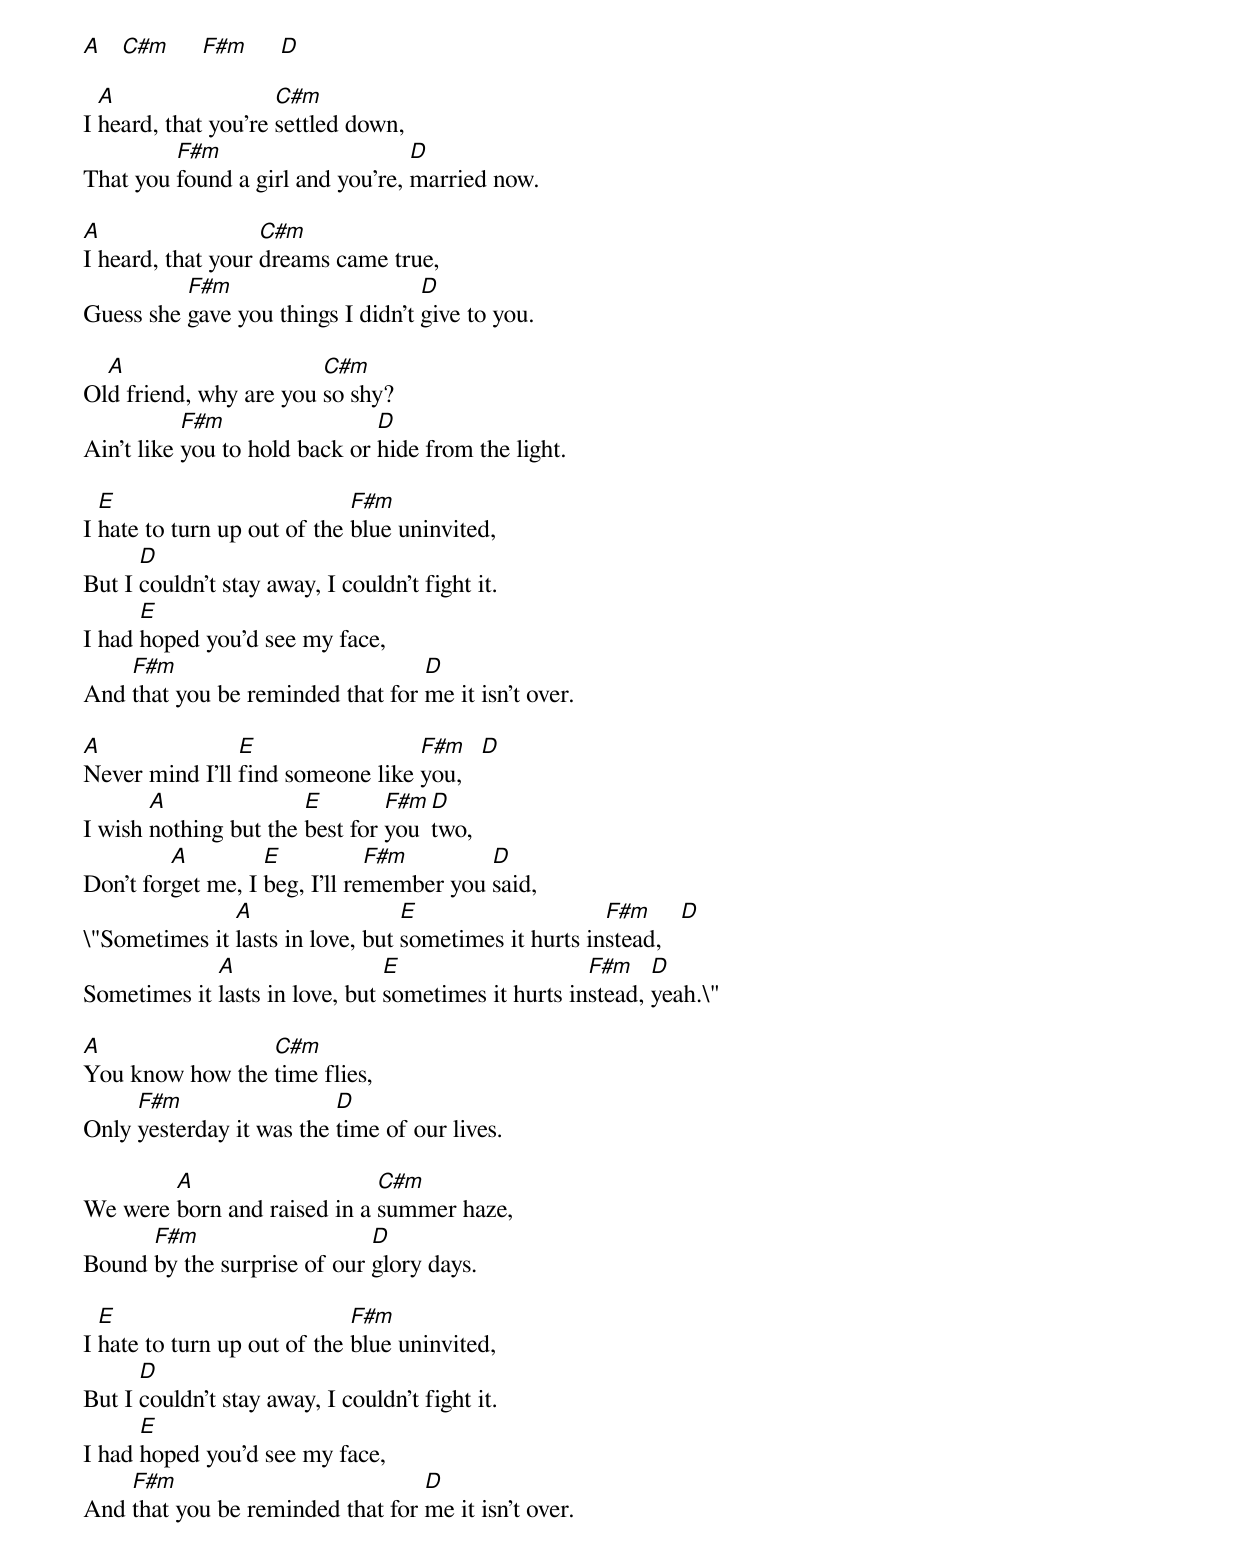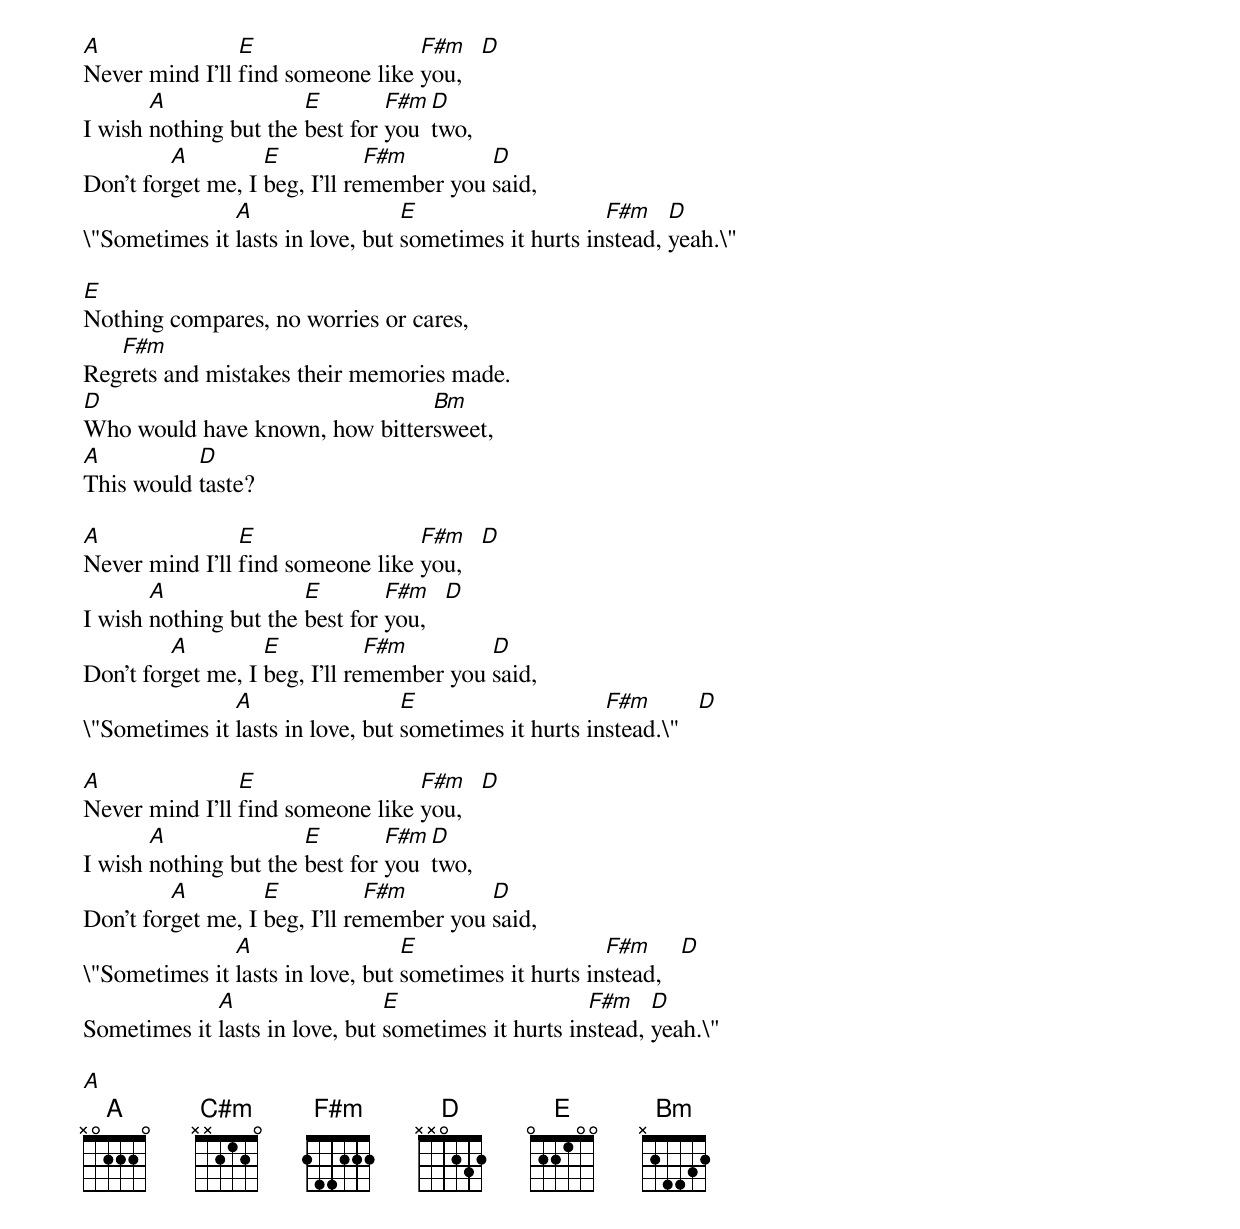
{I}
[A]   [C#m]     [F#m]     [D]

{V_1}
I [A]heard, that you're [C#m]settled down,
That you [F#m]found a girl and you're, [D]married now.

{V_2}
[A]I heard, that your [C#m]dreams came true,
Guess she [F#m]gave you things I didn't [D]give to you.

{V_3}
Ol[A]d friend, why are you [C#m]so shy?
Ain't like [F#m]you to hold back or [D]hide from the light.

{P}
I [E]hate to turn up out of the [F#m]blue uninvited,
But I [D]couldn't stay away, I couldn't fight it.
I had [E]hoped you'd see my face,
And [F#m]that you be reminded that for [D]me it isn't over.

{C}
[A]Never mind I'll [E]find someone like [F#m]you,   [D]
I wish [A]nothing but the [E]best for [F#m]you [D]two,
Don't for[A]get me, I [E]beg, I'll re[F#m]member you [D]said,
\"Sometimes it [A]lasts in love, but [E]sometimes it hurts in[F#m]stead,   [D]
Sometimes it [A]lasts in love, but [E]sometimes it hurts in[F#m]stead, [D]yeah.\"

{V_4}
[A]You know how the [C#m]time flies,
Only [F#m]yesterday it was the [D]time of our lives.

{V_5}
We were [A]born and raised in a [C#m]summer haze,
Bound [F#m]by the surprise of our [D]glory days.

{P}
I [E]hate to turn up out of the [F#m]blue uninvited,
But I [D]couldn't stay away, I couldn't fight it.
I had [E]hoped you'd see my face,
And [F#m]that you be reminded that for [D]me it isn't over.

{C}
[A]Never mind I'll [E]find someone like [F#m]you,   [D]
I wish [A]nothing but the [E]best for [F#m]you [D]two,
Don't for[A]get me, I [E]beg, I'll re[F#m]member you [D]said,
\"Sometimes it [A]lasts in love, but [E]sometimes it hurts in[F#m]stead, [D]yeah.\"

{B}
[E]Nothing compares, no worries or cares,
Reg[F#m]rets and mistakes their memories made.
[D]Who would have known, how bitter[Bm]sweet,
[A]This would [D]taste?

{C}
[A]Never mind I'll [E]find someone like [F#m]you,   [D]
I wish [A]nothing but the [E]best for [F#m]you,   [D]
Don't for[A]get me, I [E]beg, I'll re[F#m]member you [D]said,
\"Sometimes it [A]lasts in love, but [E]sometimes it hurts in[F#m]stead.\"   [D]

{C}
[A]Never mind I'll [E]find someone like [F#m]you,   [D]
I wish [A]nothing but the [E]best for [F#m]you [D]two,
Don't for[A]get me, I [E]beg, I'll re[F#m]member you [D]said,
\"Sometimes it [A]lasts in love, but [E]sometimes it hurts in[F#m]stead,   [D]
Sometimes it [A]lasts in love, but [E]sometimes it hurts in[F#m]stead, [D]yeah.\"

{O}
[A]
